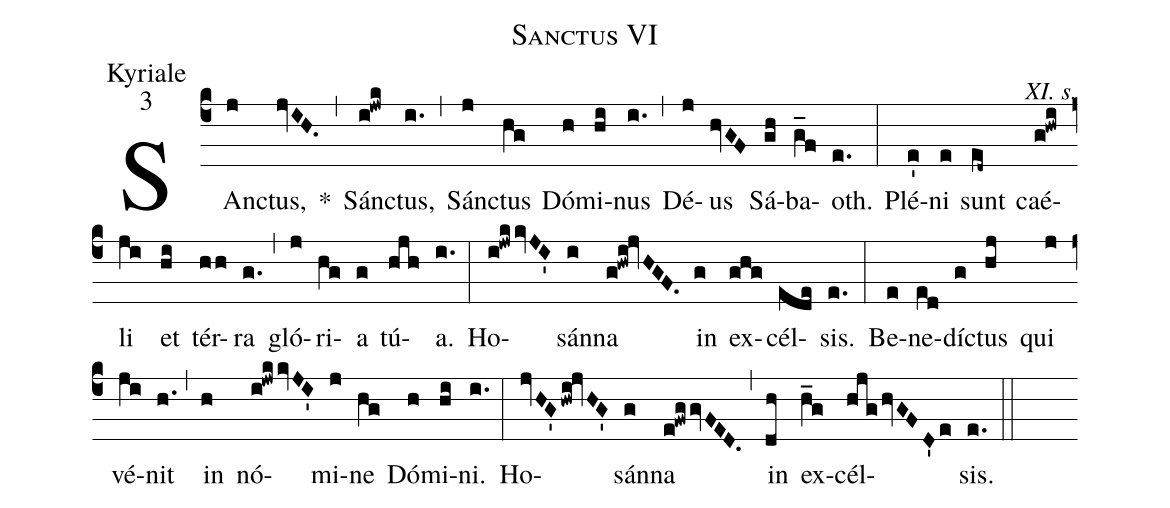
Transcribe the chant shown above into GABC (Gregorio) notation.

name:Sanctus VI;
office-part:Kyriale;
mode:3;
commentary:XI. s.;
%%
(c4) SAn(j)ctus,(jvIH.) *(,) Sán(i!jwk)ctus,(i.) (,) Sán(j)ctus(hg) Dó(h)mi(hi)nus(i.) (,) Dé(j)us(hvGF) Sá(gh)ba(g_f)oth.(e.) (:) Plé(e')ni(e) sunt(ed~) caé(g!hwi)li(ji) et(hi) tér(hh)ra(g.) (,) gló(j)ri(hg)a(g) tú(hjh)a.(i.) (:) Ho(i!jwkkvJI')sán(i)na(g!hwi!jvHGF.) in(g) ex(ghg)cél(ede)sis.(e.) (:) Be(e)ne(ed)dí(g)ctus(hj) qui(j) vé(ji)nit(h.) (,) in(h) nó(i!jwkkvJI')mi(j)ne(hg) Dó(h)mi(hi)ni.(i.) (:) Ho(jvHG'hwi!jvHG')sán(g)na(e!fwggvFED.) (,) in(dh) ex(h_g)cél(hjghvGFD'e)sis.(e.) (::)
